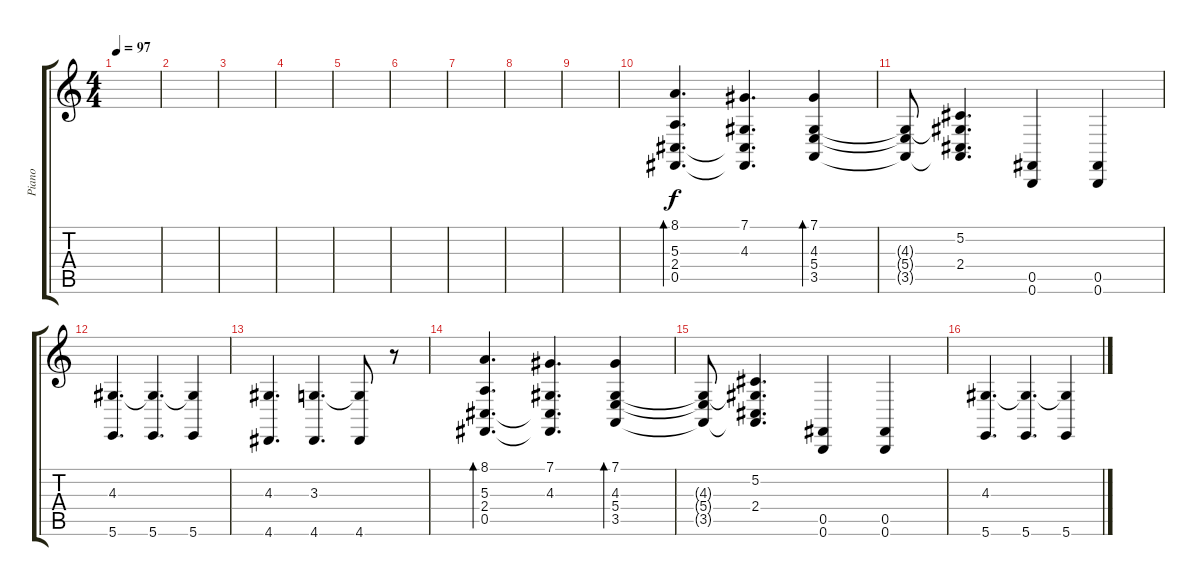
\track ("Piano" "Piano") {instrument acousticgrandpiano}
\staff {score tabs}
\tuning (Db4 Ab3 E3 B2 Gb2 B1) {hide}
\ts (4 4)
\tempo 97
\clef g2
\ks c
|
|
|
|
|
|
|
|
|
(8.1 5.3 2.4 0.5).4{d bd 120} (7.1 4.3 2.4{t} 0.5{t}).4{d} (7.1 4.3 5.4 3.5).4{bd 120} |
(4.3{t} 5.4{t} 3.5{t}).8 (5.2 4.3{t} 2.4 3.5{t}).4{d} (0.5 0.6).4 (0.5 0.6).4 |
(4.3 5.6).4{d} (4.3{t} 5.6).4{d} (4.3{t} 5.6).4 |
(4.3 4.6).4{d} (3.3 4.6).4{d} (3.3{t} 4.6).8 r.8 |
(8.1 5.3 2.4 0.5).4{d bd 120} (7.1 4.3 2.4{t} 0.5{t}).4{d} (7.1 4.3 5.4 3.5).4{bd 120} |
(4.3{t} 5.4{t} 3.5{t}).8 (5.2 4.3{t} 2.4 3.5{t}).4{d} (0.5 0.6).4 (0.5 0.6).4 |
(4.3 5.6).4{d} (4.3{t} 5.6).4{d} (4.3{t} 5.6).4
